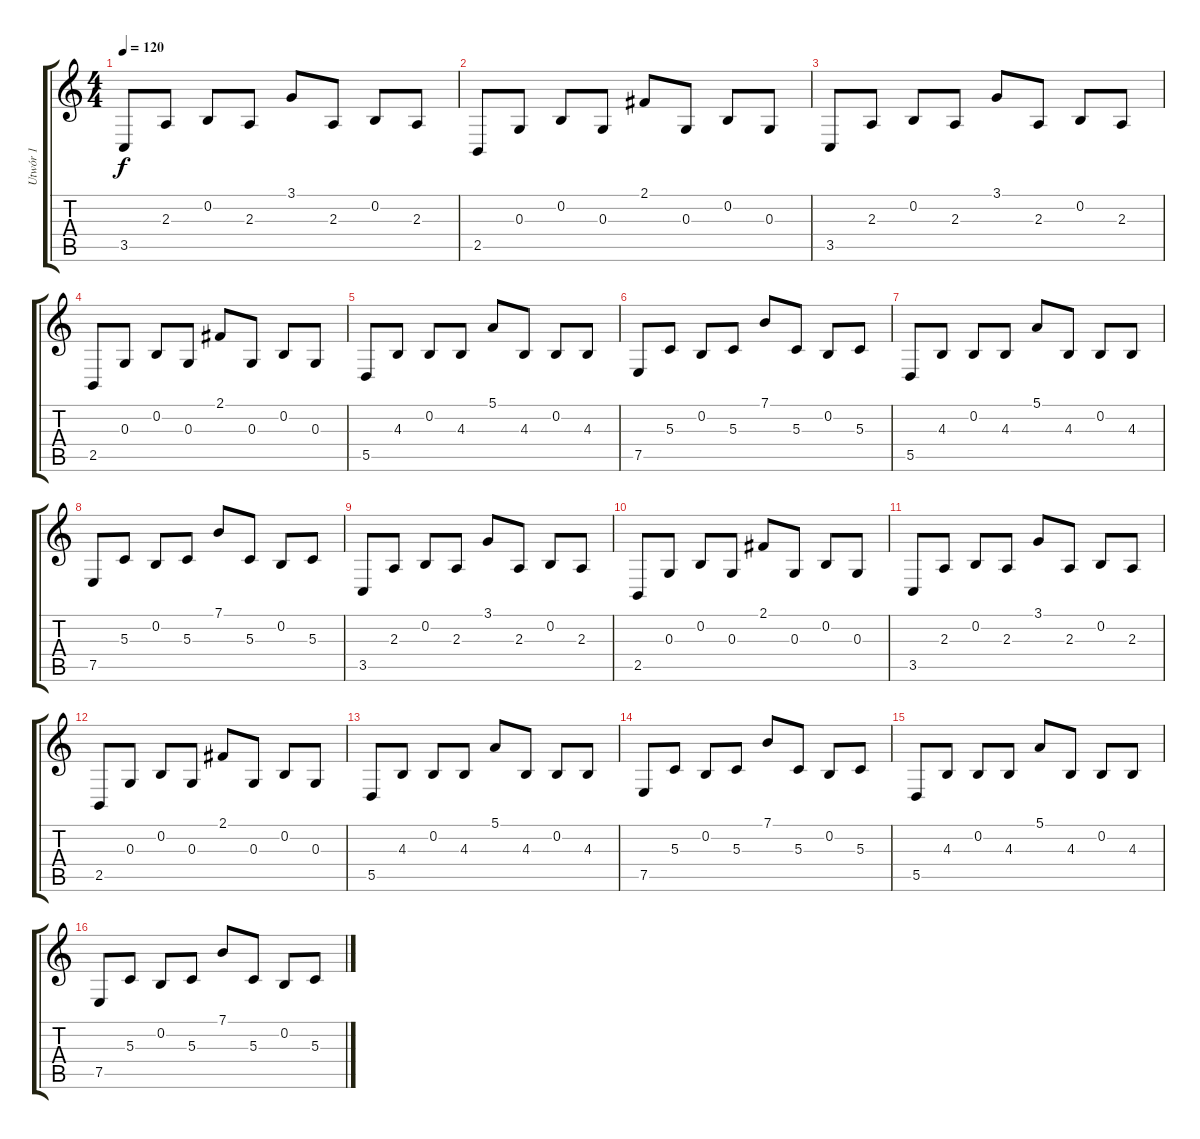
\track ("Utwór 1" "Utwór 1") {instrument electricgrandpiano}
\staff {score tabs}
\tuning (E4 B3 G3 D3 A2 E2) {hide}
\ts (4 4)
\tempo 120
\clef g2
\ks c
3.5.8{dy f instrument electricgrandpiano} 2.3.8 0.2.8 2.3.8 3.1.8 2.3.8 0.2.8 2.3.8 |
2.5.8 0.3.8 0.2.8 0.3.8 2.1.8 0.3.8 0.2.8 0.3.8 |
3.5.8 2.3.8 0.2.8 2.3.8 3.1.8 2.3.8 0.2.8 2.3.8 |
2.5.8 0.3.8 0.2.8 0.3.8 2.1.8 0.3.8 0.2.8 0.3.8 |
5.5.8 4.3.8 0.2.8 4.3.8 5.1.8 4.3.8 0.2.8 4.3.8 |
7.5.8 5.3.8 0.2.8 5.3.8 7.1.8 5.3.8 0.2.8 5.3.8 |
5.5.8 4.3.8 0.2.8 4.3.8 5.1.8 4.3.8 0.2.8 4.3.8 |
7.5.8 5.3.8 0.2.8 5.3.8 7.1.8 5.3.8 0.2.8 5.3.8 |
3.5.8{instrument guitarharmonics} 2.3.8 0.2.8 2.3.8 3.1.8 2.3.8 0.2.8 2.3.8 |
2.5.8 0.3.8 0.2.8 0.3.8 2.1.8 0.3.8 0.2.8 0.3.8 |
3.5.8 2.3.8 0.2.8 2.3.8 3.1.8 2.3.8 0.2.8 2.3.8 |
2.5.8 0.3.8 0.2.8 0.3.8 2.1.8 0.3.8 0.2.8 0.3.8 |
5.5.8 4.3.8 0.2.8 4.3.8 5.1.8 4.3.8 0.2.8 4.3.8 |
7.5.8 5.3.8 0.2.8 5.3.8 7.1.8 5.3.8 0.2.8 5.3.8 |
5.5.8 4.3.8 0.2.8 4.3.8 5.1.8 4.3.8 0.2.8 4.3.8 |
7.5.8 5.3.8 0.2.8 5.3.8 7.1.8 5.3.8 0.2.8 5.3.8
